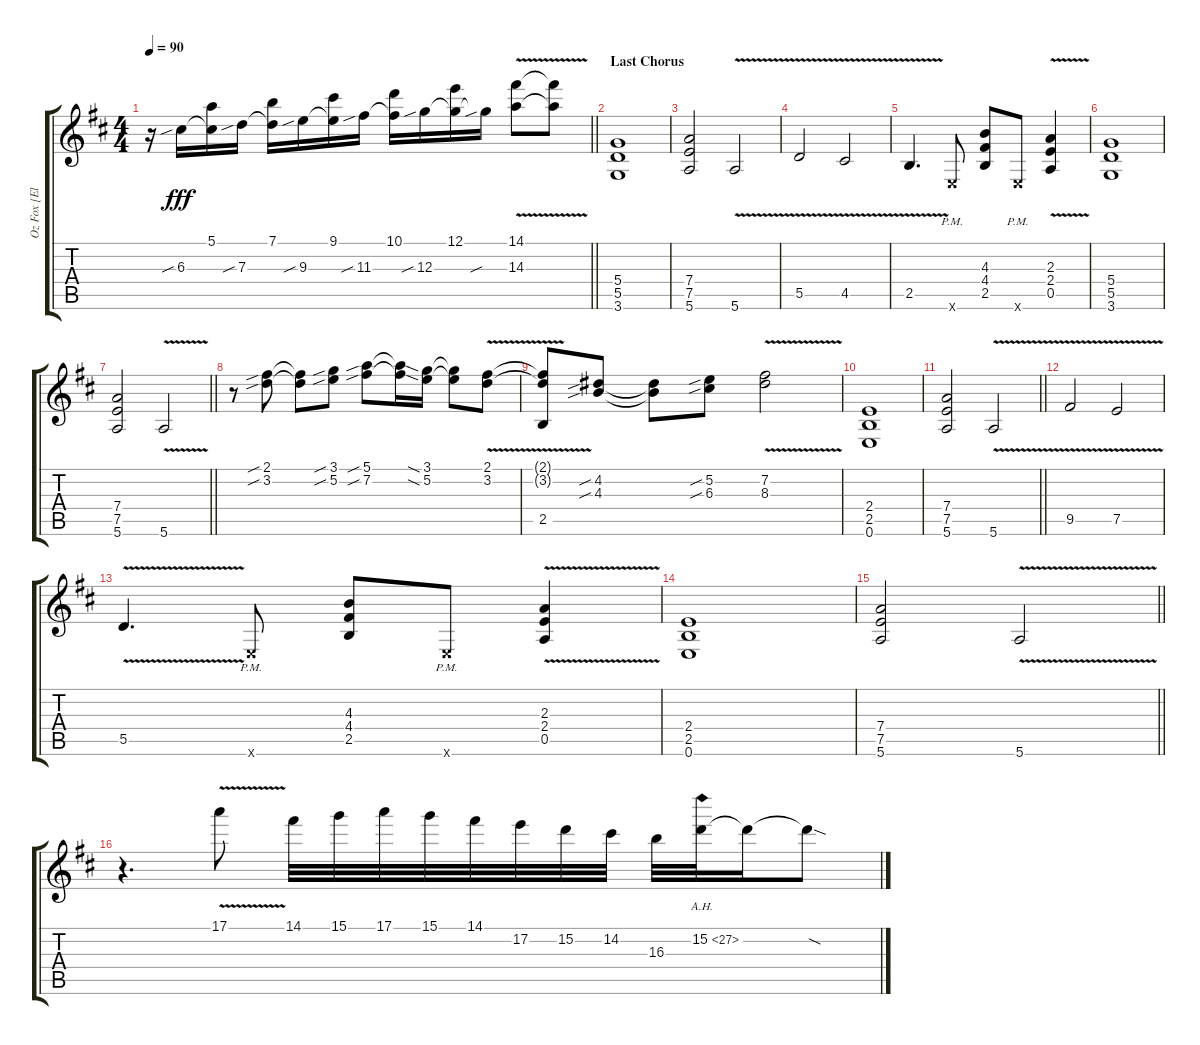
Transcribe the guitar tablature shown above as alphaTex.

\track ("Oz Fox [Electric Guitar]" "Oz Fox [El") {instrument distortionguitar}
\staff {score tabs}
\tuning (E4 B3 G3 D3 A2 E2) {hide}
\ts (4 4)
\tempo 90
\clef g2
\barLineRight lightlight
\ks d
r.16{dy fff} 6.3{sib}.16 (5.1 6.3{t}).16 7.3{sib}.16 (7.1 7.3{t}).16 9.3{sib}.16 (9.1 9.3{t}).16 11.3{sib}.16 (10.1 11.3{t}).16 12.3{sib}.16 (12.1 12.3{t}).16 12.3{sib t}.16 (14.1{v} 14.3{v}).8 (14.1{v t} 14.3{v t}).8 |
\section ("" "Last Chorus")
(5.4 5.5 3.6).1 |
(7.4 7.5 5.6).2 5.6{v}.2 |
5.5{v}.2 4.5{v}.2 |
2.5{v}.4{d} 0.6{pm x}.8 (4.3 4.4 2.5).8 0.6{pm x}.8 (2.3 2.4{v} 0.5{v}).4 |
(5.4 5.5 3.6).1 |
\barLineRight lightlight
(7.4 7.5 5.6).2 5.6{v}.2 |
r.8 (2.1{sib} 3.2{sib}).8 (2.1{t} 3.2{t}).8 (3.1{sib} 5.2{sib}).8 (5.1{sib} 7.2{sib}).8 (5.1{t} 7.2{t}).16 (3.1{sia} 5.2{sia}).16 (3.1{t} 5.2{t}).8 (2.1{v} 3.2{v}).8 |
(2.1{t} 3.2{t} 2.5).8 (4.2{sib} 4.3{sib}).8 (4.2{t} 4.3{t}).8 (5.2{sib} 6.3{sib}).8 (7.2{v} 8.3{v}).2 |
(2.4 2.5 0.6).1 |
\barLineRight lightlight
(7.4 7.5 5.6).2 5.6{v}.2 |
9.5{v}.2 7.5{v}.2 |
5.5{v}.4{d} 0.6{pm x}.8 (4.3 4.4 2.5).8 0.6{pm x}.8 (2.3 2.4{v} 0.5{v}).4 |
(2.4 2.5 0.6).1 |
\barLineRight lightlight
(7.4 7.5 5.6).2 5.6{v}.2 |
r.4{d} 17.1{v}.8 14.1.32 15.1.32 17.1.32 15.1.32 14.1.32 17.2.32 15.2.32 14.2.32 16.3.32 15.2{ah 12}.32 15.2{t}.16 15.2{sod t}.8
